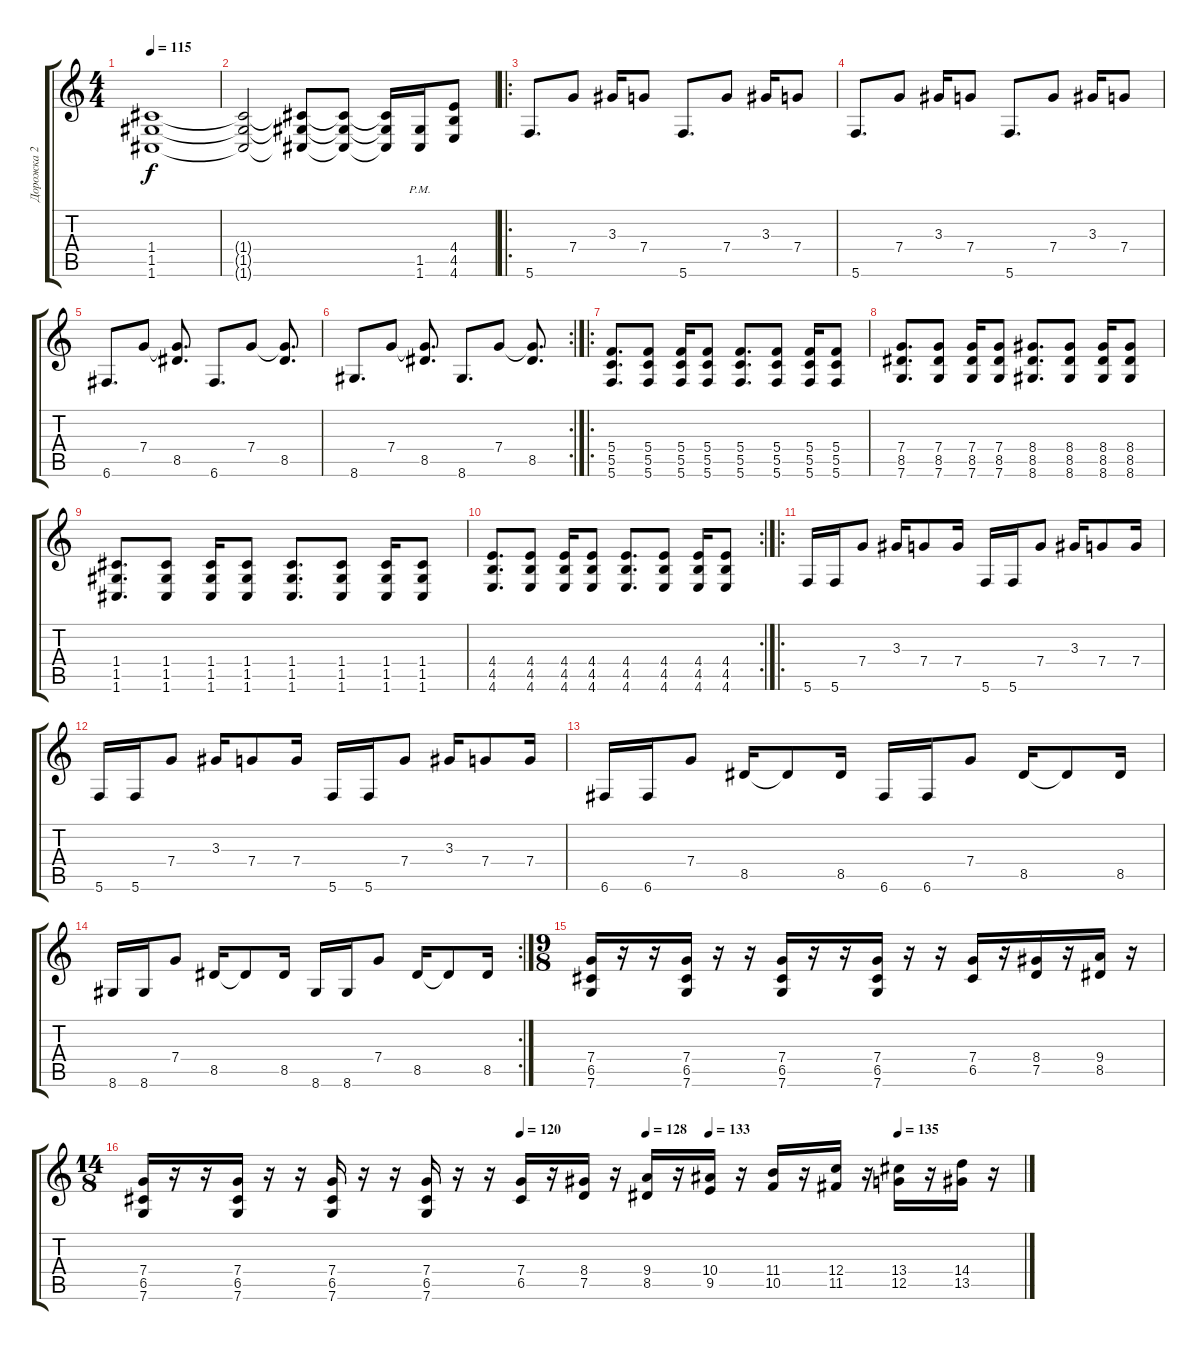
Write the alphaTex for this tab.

\track ("Дорожка 2" "Дорожка 2") {instrument overdrivenguitar}
\staff {score tabs}
\tuning (D4 A3 F3 C3 G2 C2) {hide}
\ts (4 4)
\tempo 115
\clef g2
\ks c
(1.4 1.5 1.6).1{dy f} |
(1.4{t} 1.5{t} 1.6{t}).2 (1.4{t} 1.5{t} 1.6{t}).8 (1.4{t} 1.5{t} 1.6{t}).8 (1.4{t} 1.5{t} 1.6{t}).16 (1.5{pm} 1.6{pm}).16 (4.4 4.5 4.6).8 |
\ro
5.6.8{d} 7.4.8 3.3.16 7.4.8 5.6.8{d} 7.4.8 3.3.16 7.4.8 |
5.6.8{d} 7.4.8 3.3.16 7.4.8 5.6.8{d} 7.4.8 3.3.16 7.4.8 |
6.6.8{d} 7.4.8 (7.4{t} 8.5).8{d} 6.6.8{d} 7.4.8 (7.4{t} 8.5).8{d} |
\rc 2
8.6.8{d} 7.4.8 (7.4{t} 8.5).8{d} 8.6.8{d} 7.4.8 (7.4{t} 8.5).8{d} |
\ro
(5.4 5.5 5.6).8{d} (5.4 5.5 5.6).8 (5.4 5.5 5.6).16 (5.4 5.5 5.6).8 (5.4 5.5 5.6).8{d} (5.4 5.5 5.6).8 (5.4 5.5 5.6).16 (5.4 5.5 5.6).8 |
(7.4 8.5 7.6).8{d} (7.4 8.5 7.6).8 (7.4 8.5 7.6).16 (7.4 8.5 7.6).8 (8.4 8.5 8.6).8{d} (8.4 8.5 8.6).8 (8.4 8.5 8.6).16 (8.4 8.5 8.6).8 |
(1.4 1.5 1.6).8{d} (1.4 1.5 1.6).8 (1.4 1.5 1.6).16 (1.4 1.5 1.6).8 (1.4 1.5 1.6).8{d} (1.4 1.5 1.6).8 (1.4 1.5 1.6).16 (1.4 1.5 1.6).8 |
\rc 2
(4.4 4.5 4.6).8{d} (4.4 4.5 4.6).8 (4.4 4.5 4.6).16 (4.4 4.5 4.6).8 (4.4 4.5 4.6).8{d} (4.4 4.5 4.6).8 (4.4 4.5 4.6).16 (4.4 4.5 4.6).8 |
\ro
5.6.16 5.6.16 7.4.8 3.3.16 7.4.8 7.4.16 5.6.16 5.6.16 7.4.8 3.3.16 7.4.8 7.4.16 |
5.6.16 5.6.16 7.4.8 3.3.16 7.4.8 7.4.16 5.6.16 5.6.16 7.4.8 3.3.16 7.4.8 7.4.16 |
6.6.16 6.6.16 7.4.8 8.5.16 8.5{t}.8 8.5.16 6.6.16 6.6.16 7.4.8 8.5.16 8.5{t}.8 8.5.16 |
\rc 2
8.6.16 8.6.16 7.4.8 8.5.16 8.5{t}.8 8.5.16 8.6.16 8.6.16 7.4.8 8.5.16 8.5{t}.8 8.5.16 |
\ts (9 8)
(7.4 6.5 7.6).16 r.16 r.16 (7.4 6.5 7.6).16 r.16 r.16 (7.4 6.5 7.6).16 r.16 r.16 (7.4 6.5 7.6).16 r.16 r.16 (7.4 6.5).16 r.16 (8.4 7.5).16 r.16 (9.4 8.5).16 r.16 |
\ts (14 8)
\tempo (120 0.42857142857142855)
\tempo (128 0.5714285714285714)
\tempo (133 0.6428571428571429)
\tempo (135 0.8571428571428571)
(7.4 6.5 7.6).16 r.16 r.16 (7.4 6.5 7.6).16 r.16 r.16 (7.4 6.5 7.6).16 r.16 r.16 (7.4 6.5 7.6).16 r.16 r.16 (7.4 6.5).16 r.16 (8.4 7.5).16 r.16 (9.4 8.5).16 r.16 (10.4 9.5).16 r.16 (11.4 10.5).16 r.16 (12.4 11.5).16 r.16 (13.4 12.5).16 r.16 (14.4 13.5).16 r.16
